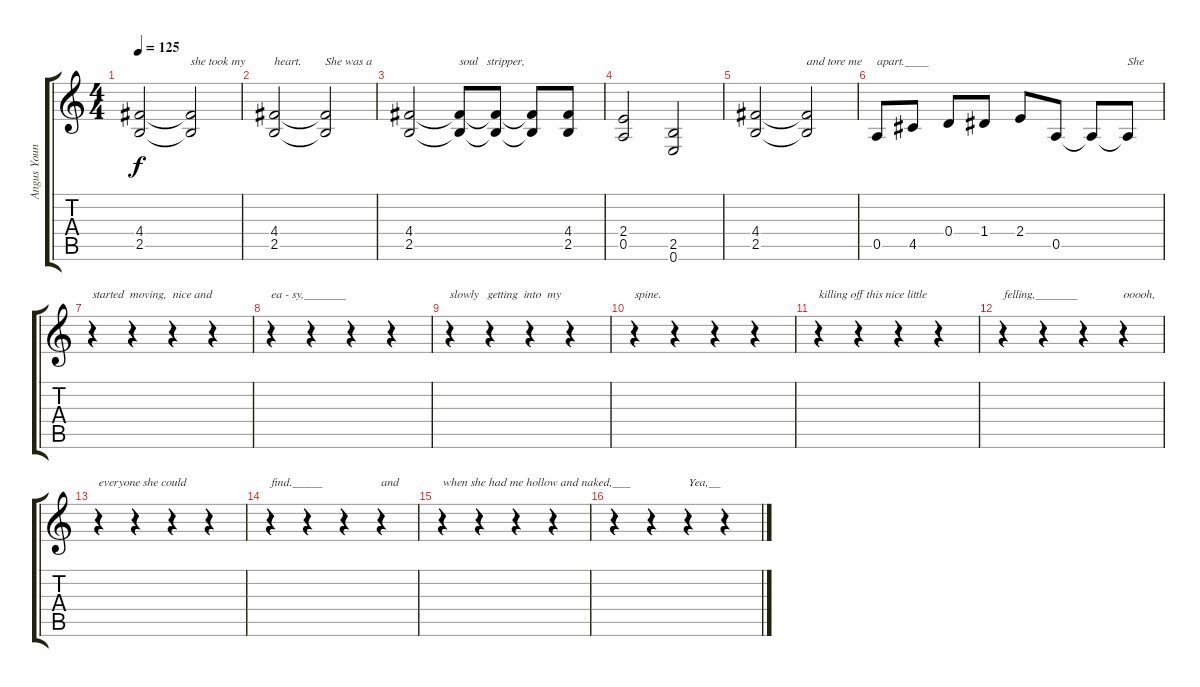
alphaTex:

\track ("Angus Young" "Angus Youn") {instrument distortionguitar}
\staff {score tabs}
\tuning (E4 B3 G3 D3 A2 E2) {hide}
\ts (4 4)
\tempo 125
\clef g2
\ks c
(4.4 2.5).2{dy f} (4.4{t} 2.5{t}).2{txt "she took my"} |
(4.4 2.5).2{txt "heart."} (4.4{t} 2.5{t}).2{txt "She was a"} |
(4.4 2.5).2 (4.4{t} 2.5{t}).8{txt "soul   stripper,"} (4.4{t} 2.5{t}).8 (4.4{t} 2.5{t}).8 (4.4 2.5).8 |
(2.4 0.5).2 (2.5 0.6).2 |
(4.4 2.5).2 (4.4{t} 2.5{t}).2{txt "and tore me"} |
0.5.8{txt "apart.____"} 4.5.8 0.4.8 1.4.8 2.4.8 0.5.8 0.5{t}.8 0.5{t}.8{txt "She"} |
r.4{txt "started  moving,  nice and  "} r.4 r.4 r.4 |
r.4{txt "ea - sy,_______"} r.4 r.4 r.4 |
r.4{txt "slowly   getting  into  my "} r.4 r.4 r.4 |
r.4{txt "spine."} r.4 r.4 r.4 |
r.4{txt "killing off this nice little"} r.4 r.4 r.4 |
r.4{txt "felling,_______"} r.4 r.4 r.4{txt "ooooh, "} |
r.4{txt "everyone she could "} r.4 r.4 r.4 |
r.4{txt "find._____"} r.4 r.4 r.4{txt "and"} |
r.4{txt "when she had me hollow and naked,___"} r.4 r.4 r.4 |
r.4 r.4 r.4{txt "Yea,__"} r.4
